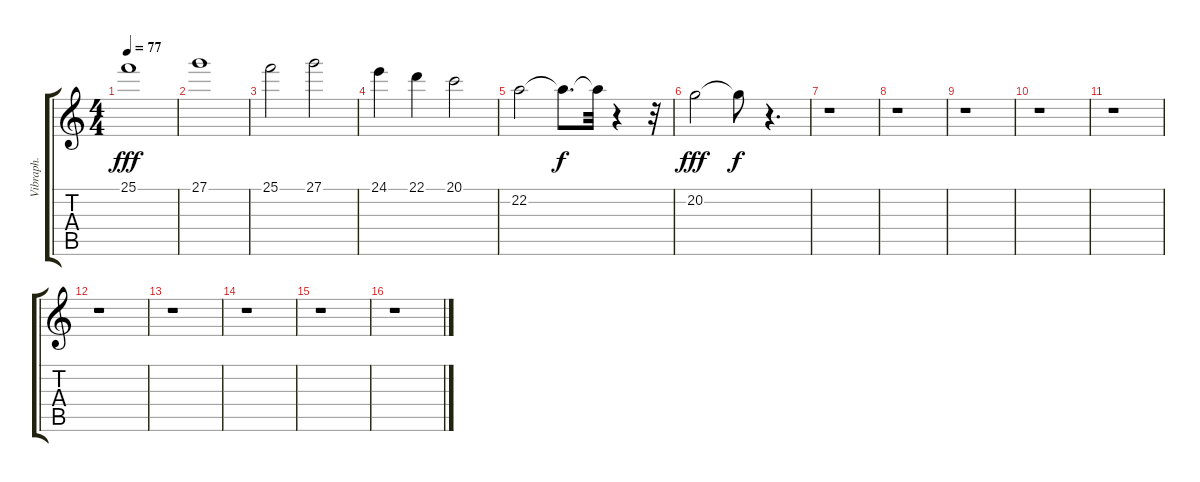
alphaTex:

\track ("Vibraph." "Vibraph.") {instrument vibraphone}
\staff {score tabs}
\tuning (E4 B3 G3 D3 A2 E2) {hide}
\ts (4 4)
\tempo 77
\clef g2
\ks c
25.1.1{dy fff} |
27.1.1 |
25.1.2 27.1.2 |
24.1.4 22.1.4 20.1.2 |
22.2.2 22.2{t}.8{d dy f} 22.2{t}.32 r.4 r.32 |
20.2.2{dy fff} 20.2{t}.8{dy f} r.4{d} |
r.1 |
r.1 |
r.1 |
r.1 |
r.1 |
r.1 |
r.1 |
r.1 |
r.1 |
r.1
